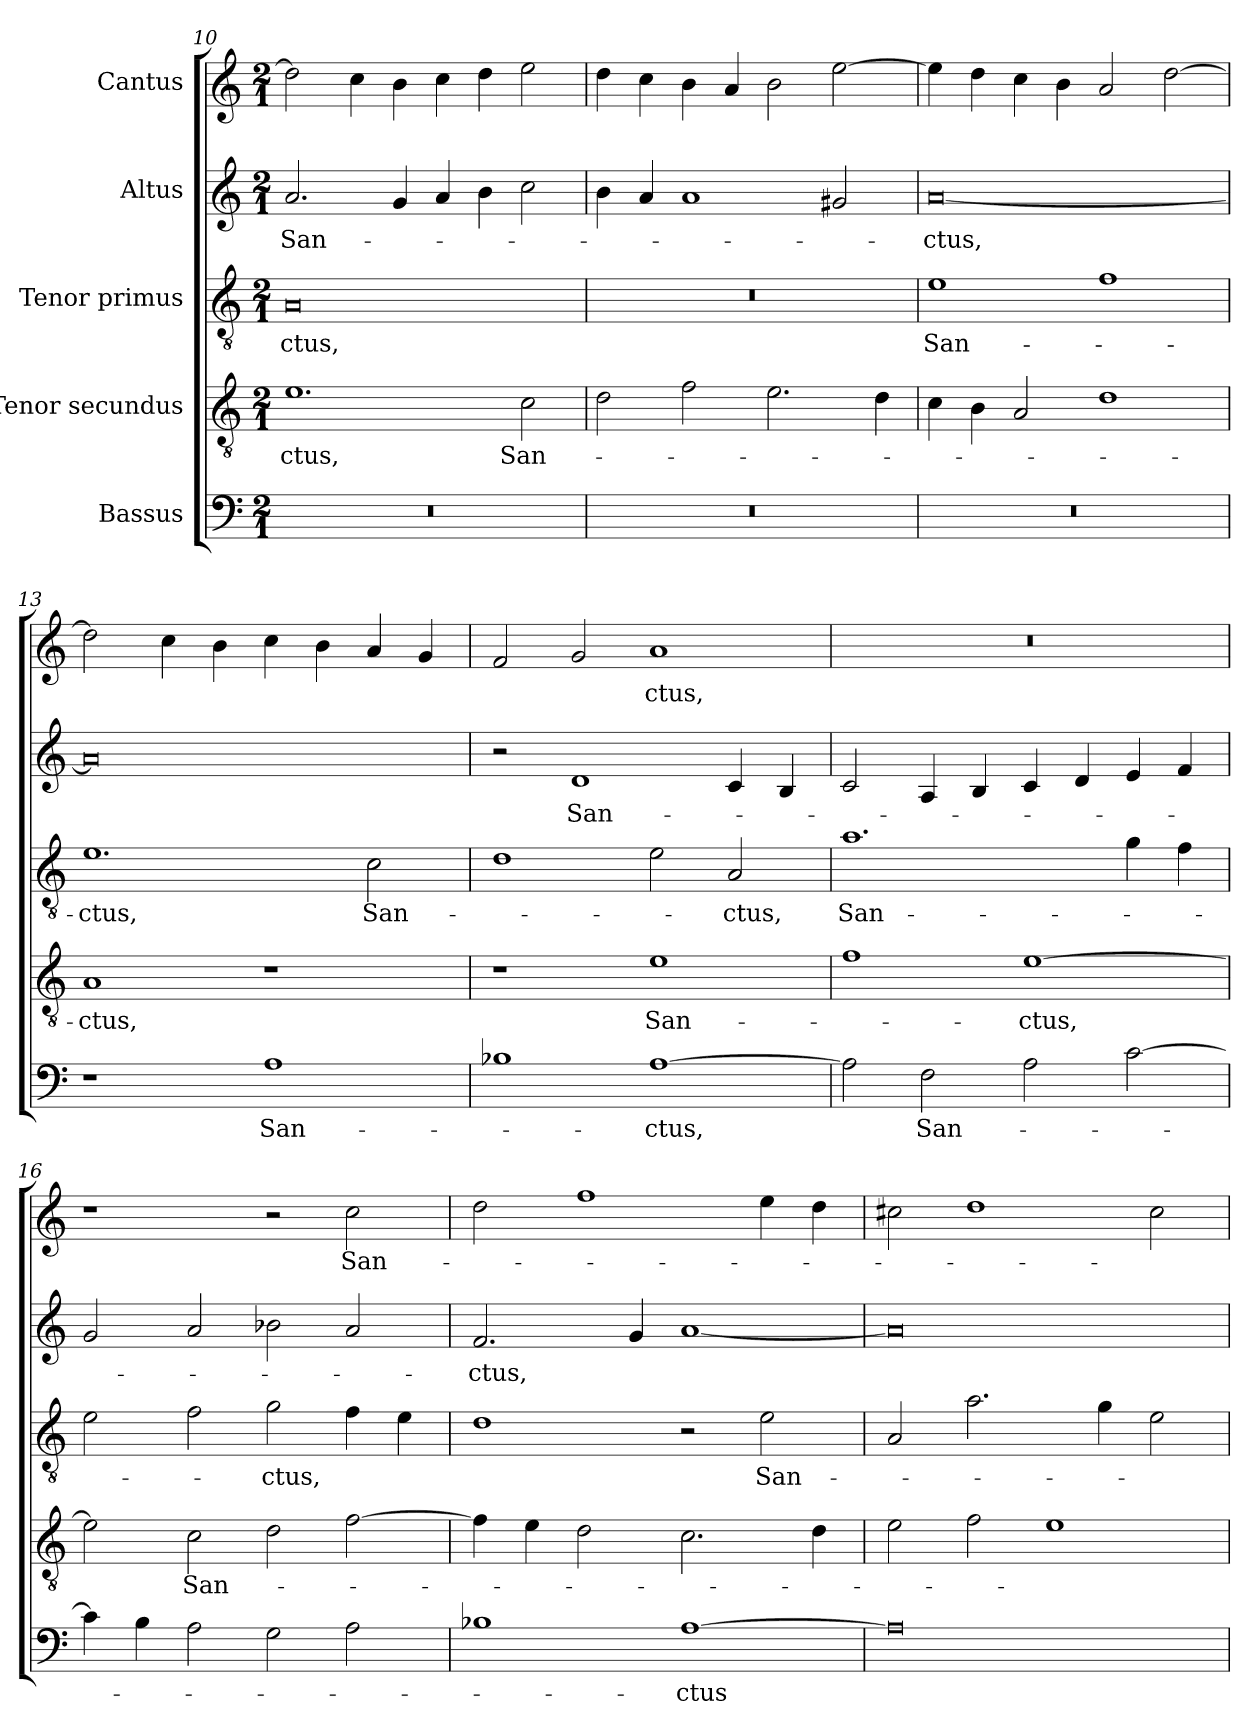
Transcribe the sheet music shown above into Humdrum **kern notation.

**kern	**text	**kern	**text	**kern	**text	**kern	**text	**kern	**text
*part5	*part5	*part4	*part4	*part3	*part3	*part2	*part2	*part1	*part1
*staff5	*staff5	*staff4	*staff4	*staff3	*staff3	*staff2	*staff2	*staff1	*staff1
*I"Bassus	*	*I"Tenor secundus	*	*I"Tenor primus	*	*I"Altus	*	*I"Cantus	*
*clefF4	*	*clefGv2	*	*clefGv2	*	*clefG2	*	*clefG2	*
*k[]	*	*k[]	*	*k[]	*	*k[]	*	*k[]	*
*M2/1	*	*M2/1	*	*M2/1	*	*M2/1	*	*M2/1	*
=10	=10	=10	=10	=10	=10	=10	=10	=10	=10
0r	.	1.e\	-ctus,	0A/	-ctus,	2.a/	San-	2dd\]	.
.	.	.	.	.	.	.	.	4cc\	.
.	.	.	.	.	.	4g/	.	4b\	.
.	.	.	.	.	.	4a/	.	4cc\	.
.	.	.	.	.	.	4b\	.	4dd\	.
.	.	2c\	San-	.	.	2cc\	.	2ee\	.
=11	=11	=11	=11	=11	=11	=11	=11	=11	=11
0r	.	2d\	.	0r	.	4b\	.	4dd\	.
.	.	.	.	.	.	4a/	.	4cc\	.
.	.	2f\	.	.	.	1a/	.	4b\	.
.	.	.	.	.	.	.	.	4a/	.
.	.	2.e\	.	.	.	.	.	2b\	.
.	.	.	.	.	.	2g#X/	.	[2ee\	.
.	.	4d\	.	.	.	.	.	.	.
=12	=12	=12	=12	=12	=12	=12	=12	=12	=12
0r	.	4c\	.	1e\	San-	[0a/	-ctus,	4ee\]	.
.	.	4B\	.	.	.	.	.	4dd\	.
.	.	2A/	.	.	.	.	.	4cc\	.
.	.	.	.	.	.	.	.	4b\	.
.	.	1d\	.	1f\	.	.	.	2a/	.
.	.	.	.	.	.	.	.	[2dd\	.
=13	=13	=13	=13	=13	=13	=13	=13	=13	=13
1r	.	1A/	-ctus,	1.e\	-ctus,	0a/]	.	2dd\]	.
.	.	.	.	.	.	.	.	4cc\	.
.	.	.	.	.	.	.	.	4b\	.
1A\	San-	1r	.	.	.	.	.	4cc\	.
.	.	.	.	.	.	.	.	4b\	.
.	.	.	.	2c\	San-	.	.	4a/	.
.	.	.	.	.	.	.	.	4g/	.
=14	=14	=14	=14	=14	=14	=14	=14	=14	=14
1B-X\	.	1r	.	1d\	.	2r	.	2f/	.
.	.	.	.	.	.	1d/	San-	2g/	.
[1A\	-ctus,	1e\	San-	2e\	.	.	.	1a/	-ctus,
.	.	.	.	2A/	-ctus,	4c/	.	.	.
.	.	.	.	.	.	4B/	.	.	.
=15	=15	=15	=15	=15	=15	=15	=15	=15	=15
2A\]	.	1f\	.	1.a\	San-	2c/	.	0r	.
2F\	San-	.	.	.	.	4A/	.	.	.
.	.	.	.	.	.	4B/	.	.	.
2A\	.	[1e\	-ctus,	.	.	4c/	.	.	.
.	.	.	.	.	.	4d/	.	.	.
[2c\	.	.	.	4g\	.	4e/	.	.	.
.	.	.	.	4f\	.	4f/	.	.	.
=16	=16	=16	=16	=16	=16	=16	=16	=16	=16
4c\]	.	2e\]	.	2e\	.	2g/	.	1r	.
4B\	.	.	.	.	.	.	.	.	.
2A\	.	2c\	San-	2f\	.	2a/	.	.	.
2G\	.	2d\	.	2g\	-ctus,	2b-X\	.	2r	.
2A\	.	[2f\	.	4f\	.	2a/	.	2cc\	San-
.	.	.	.	4e\	.	.	.	.	.
=17	=17	=17	=17	=17	=17	=17	=17	=17	=17
1B-X\	.	4f\]	.	1d\	.	2.f/	-ctus,	2dd\	.
.	.	4e\	.	.	.	.	.	.	.
.	.	2d\	.	.	.	.	.	1ff\	.
.	.	.	.	.	.	4g/	.	.	.
[1A\	-ctus	2.c\	.	2r	.	[1a/	.	.	.
.	.	.	.	2e\	San-	.	.	4ee\	.
.	.	4d\	.	.	.	.	.	4dd\	.
=18	=18	=18	=18	=18	=18	=18	=18	=18	=18
0A\]	.	2e\	.	2A/	.	0a/]	.	2cc#X\	.
.	.	2f\	.	2.a\	.	.	.	1dd\	.
.	.	1e\	.	.	.	.	.	.	.
.	.	.	.	4g\	.	.	.	.	.
.	.	.	.	2e\	.	.	.	2cc#\	.
=	=	=	=	=	=	=	=	=	=
*-	*-	*-	*-	*-	*-	*-	*-	*-	*-
